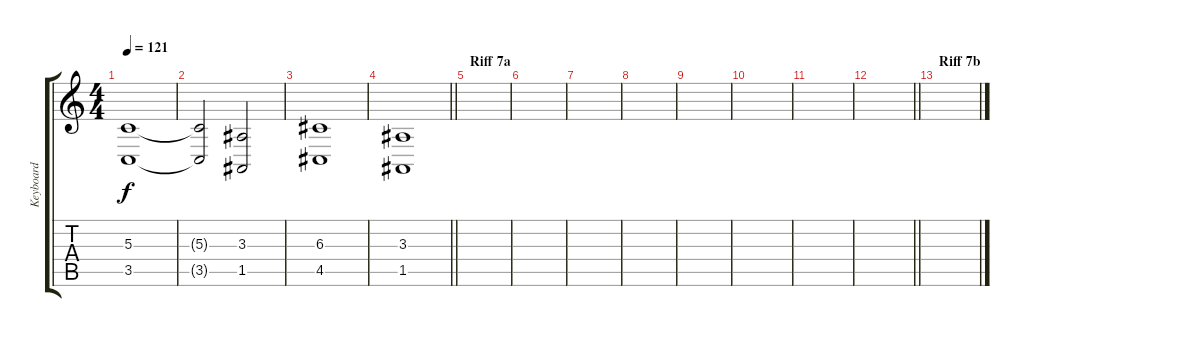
\track ("Keyboard" "Keyboard") {instrument choiraahs}
\staff {score tabs}
\tuning (E4 B3 G3 D3 A2 E2) {hide}
\ts (4 4)
\tempo 121
\clef g2
\ks c
(5.3 3.5).1{dy f} |
(5.3{t} 3.5{t}).2 (3.3 1.5).2 |
(6.3 4.5).1 |
\barLineRight lightlight
(3.3 1.5).1 |
\section ("" "Riff 7a")
|
|
|
|
|
|
|
\barLineRight lightlight
|
\section ("" "Riff 7b")
